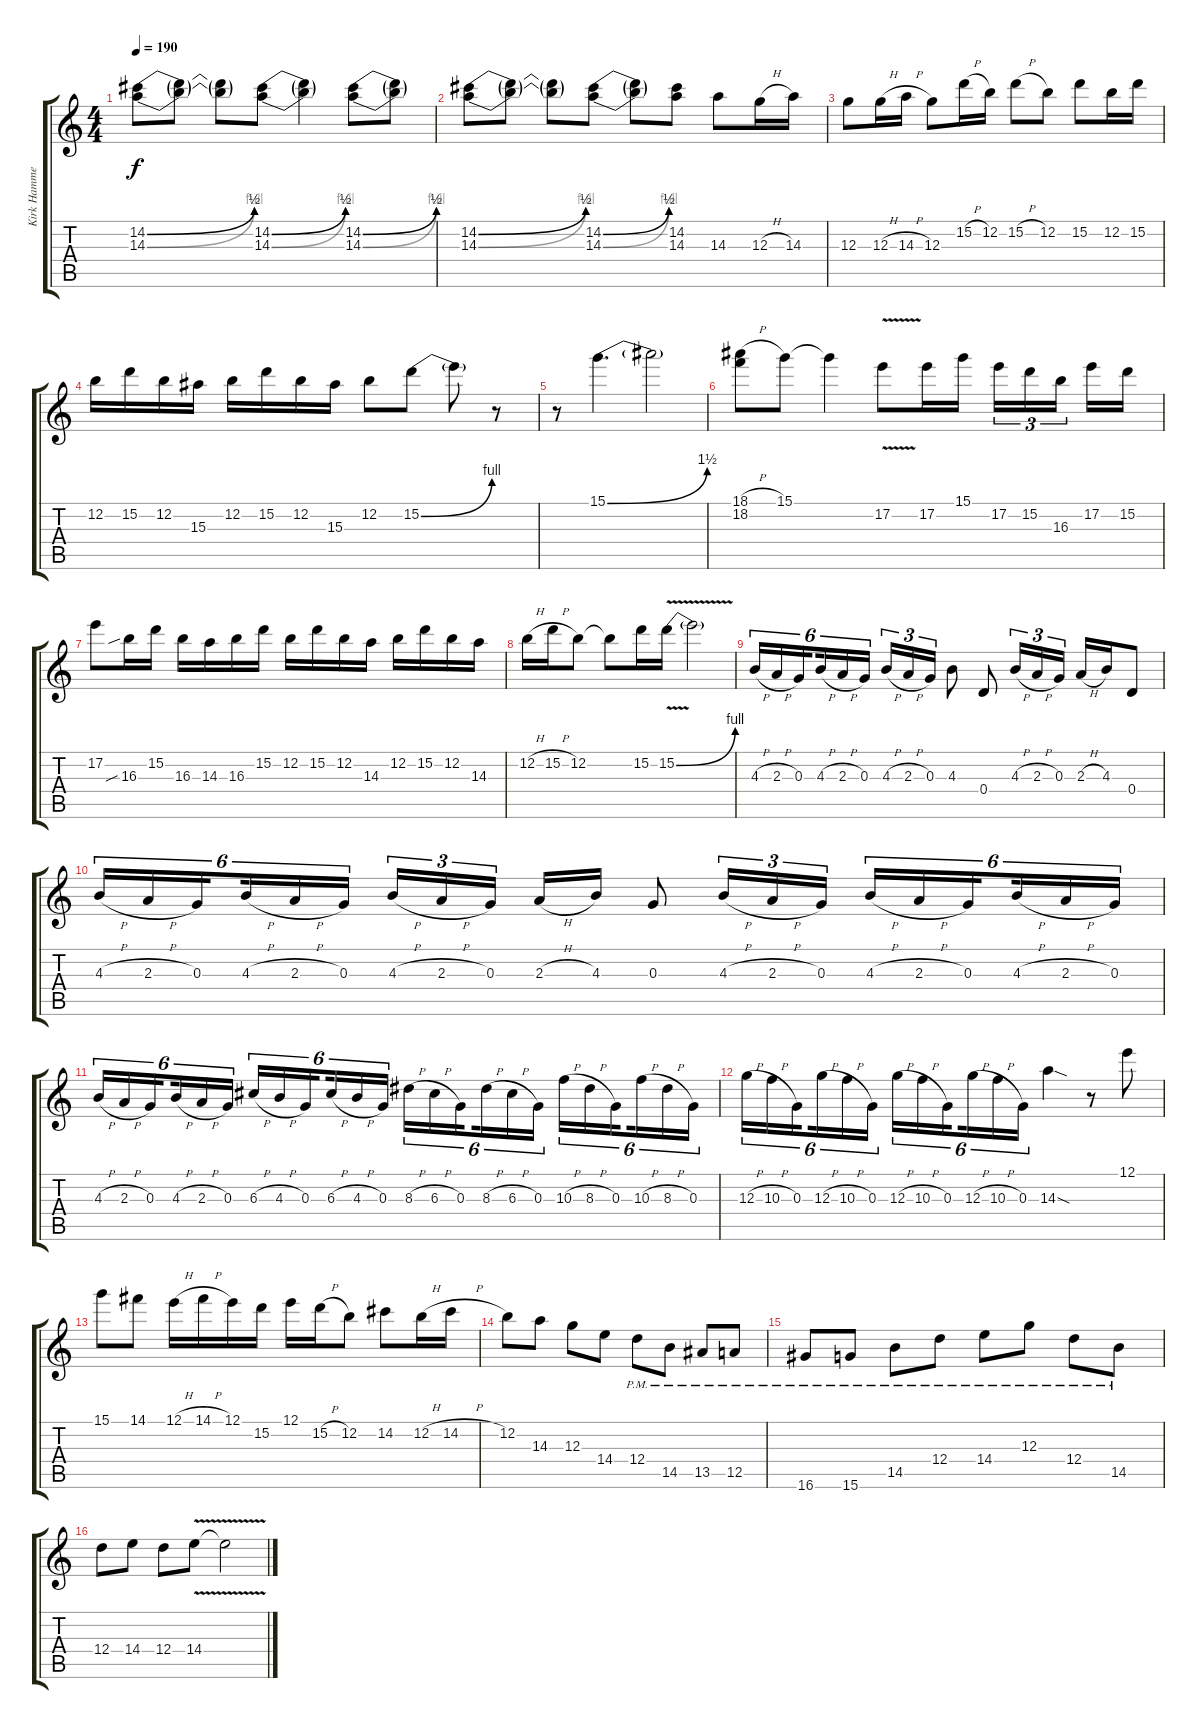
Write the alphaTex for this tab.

\track ("Kirk Hammett" "Kirk Hamme") {instrument overdrivenguitar}
\staff {score tabs}
\tuning (E4 B3 G3 D3 A2 E2) {hide}
\ts (4 4)
\tempo 190
\clef g2
\ks c
(14.2{be (bend 0 0 60 2)} 14.3{be (bend 0 0 60 4)}).8{dy f instrument overdrivenguitar} (14.2{t} 14.3{t}).8 (14.2{t} 14.3{t}).8 (14.2{be (bend 0 0 60 2)} 14.3{be (bend 0 0 60 4)}).8 (14.2{t} 14.3{t}).4 (14.2{be (bend 0 0 60 2)} 14.3{be (bend 0 0 60 4)}).8 (14.2{t} 14.3{t}).8 |
(14.2{be (bend 0 0 60 2)} 14.3{be (bend 0 0 60 4)}).8 (14.2{t} 14.3{t}).8 (14.2{t} 14.3{t}).8 (14.2{be (bend 0 0 60 2)} 14.3{be (bend 0 0 60 4)}).8 (14.2{t} 14.3{t}).8 (14.2 14.3).8 14.3.8 12.3{h}.16 14.3.16 |
12.3.8 12.3{h}.16 14.3{h}.16 12.3.8 15.2{h}.16 12.2.16 15.2{h}.8 12.2.8 15.2.8 12.2.16 15.2.16 |
12.2.16 15.2.16 12.2.16 15.3.16 12.2.16 15.2.16 12.2.16 15.3.16 12.2.8 15.2{be (bend 0 0 60 4)}.8 15.2{t}.8 r.8 |
r.8 15.1{be (bend 0 0 60 6)}.4{d} 15.1{t}.2 |
(18.1{h} 18.2).8 15.1.8 15.1{t}.4 17.2{v}.8 17.2.16 15.1.16 17.2.16{tu (3 2)} 15.2.16{tu (3 2)} 16.3.16{tu (3 2) beam splitsecondary} 17.2.16 15.2.16 |
17.2.8 16.3{sib}.16 15.2.16 16.3.16 14.3.16 16.3.16 15.2.16 12.2.16 15.2.16 12.2.16 14.3.16 12.2.16 15.2.16 12.2.16 14.3.16 |
12.2{h}.16 15.2{h}.16 12.2.8 12.2{t}.8 15.2.16 15.2{be (bend 0 0 60 4) v}.16 15.2{t}.2 |
4.3{h}.16{tu (6 4)} 2.3{h}.16{tu (6 4)} 0.3.16{tu (6 4) beam splitsecondary} 4.3{h}.16{tu (6 4)} 2.3{h}.16{tu (6 4)} 0.3.16{tu (6 4)} 4.3{h}.16{tu (3 2)} 2.3{h}.16{tu (3 2)} 0.3.16{tu (3 2)} 4.3.8 0.4.8 4.3{h}.16{tu (3 2)} 2.3{h}.16{tu (3 2)} 0.3.16{tu (3 2)} 2.3{h}.16 4.3.16 0.4.8 |
4.3{h}.16{tu (6 4)} 2.3{h}.16{tu (6 4)} 0.3.16{tu (6 4) beam splitsecondary} 4.3{h}.16{tu (6 4)} 2.3{h}.16{tu (6 4)} 0.3.16{tu (6 4)} 4.3{h}.16{tu (3 2)} 2.3{h}.16{tu (3 2)} 0.3.16{tu (3 2) beam splitsecondary} 2.3{h}.16 4.3.16 0.3.8 4.3{h}.16{tu (3 2)} 2.3{h}.16{tu (3 2)} 0.3.16{tu (3 2)} 4.3{h}.16{tu (6 4)} 2.3{h}.16{tu (6 4)} 0.3.16{tu (6 4) beam splitsecondary} 4.3{h}.16{tu (6 4)} 2.3{h}.16{tu (6 4)} 0.3.16{tu (6 4)} |
4.3{h}.16{tu (6 4)} 2.3{h}.16{tu (6 4)} 0.3.16{tu (6 4) beam splitsecondary} 4.3{h}.16{tu (6 4)} 2.3{h}.16{tu (6 4)} 0.3.16{tu (6 4)} 6.3{h}.16{tu (6 4)} 4.3{h}.16{tu (6 4)} 0.3.16{tu (6 4) beam splitsecondary} 6.3{h}.16{tu (6 4)} 4.3{h}.16{tu (6 4)} 0.3.16{tu (6 4)} 8.3{h}.16{tu (6 4)} 6.3{h}.16{tu (6 4)} 0.3.16{tu (6 4) beam splitsecondary} 8.3{h}.16{tu (6 4)} 6.3{h}.16{tu (6 4)} 0.3.16{tu (6 4)} 10.3{h}.16{tu (6 4)} 8.3{h}.16{tu (6 4)} 0.3.16{tu (6 4) beam splitsecondary} 10.3{h}.16{tu (6 4)} 8.3{h}.16{tu (6 4)} 0.3.16{tu (6 4)} |
12.3{h}.16{tu (6 4)} 10.3{h}.16{tu (6 4)} 0.3.16{tu (6 4) beam splitsecondary} 12.3{h}.16{tu (6 4)} 10.3{h}.16{tu (6 4)} 0.3.16{tu (6 4)} 12.3{h}.16{tu (6 4)} 10.3{h}.16{tu (6 4)} 0.3.16{tu (6 4) beam splitsecondary} 12.3{h}.16{tu (6 4)} 10.3{h}.16{tu (6 4)} 0.3.16{tu (6 4)} 14.3{sod}.4 r.8 12.1.8 |
15.1.8 14.1.8 12.1{h}.16 14.1{h}.16 12.1.16 15.2.16 12.1.16 15.2{h}.16 12.2.8 14.2.8 12.2{h}.16 14.2{h}.16 |
12.2.8 14.3.8 12.3.8 14.4.8 12.4{pm}.8 14.5{pm}.8 13.5{pm}.8 12.5{pm}.8 |
16.6{pm}.8 15.6{pm}.8 14.5{pm}.8 12.4{pm}.8 14.4{pm}.8 12.3{pm}.8 12.4{pm}.8 14.5{pm}.8 |
12.4.8 14.4.8 12.4.8 14.4{v}.8 14.4{t}.2
